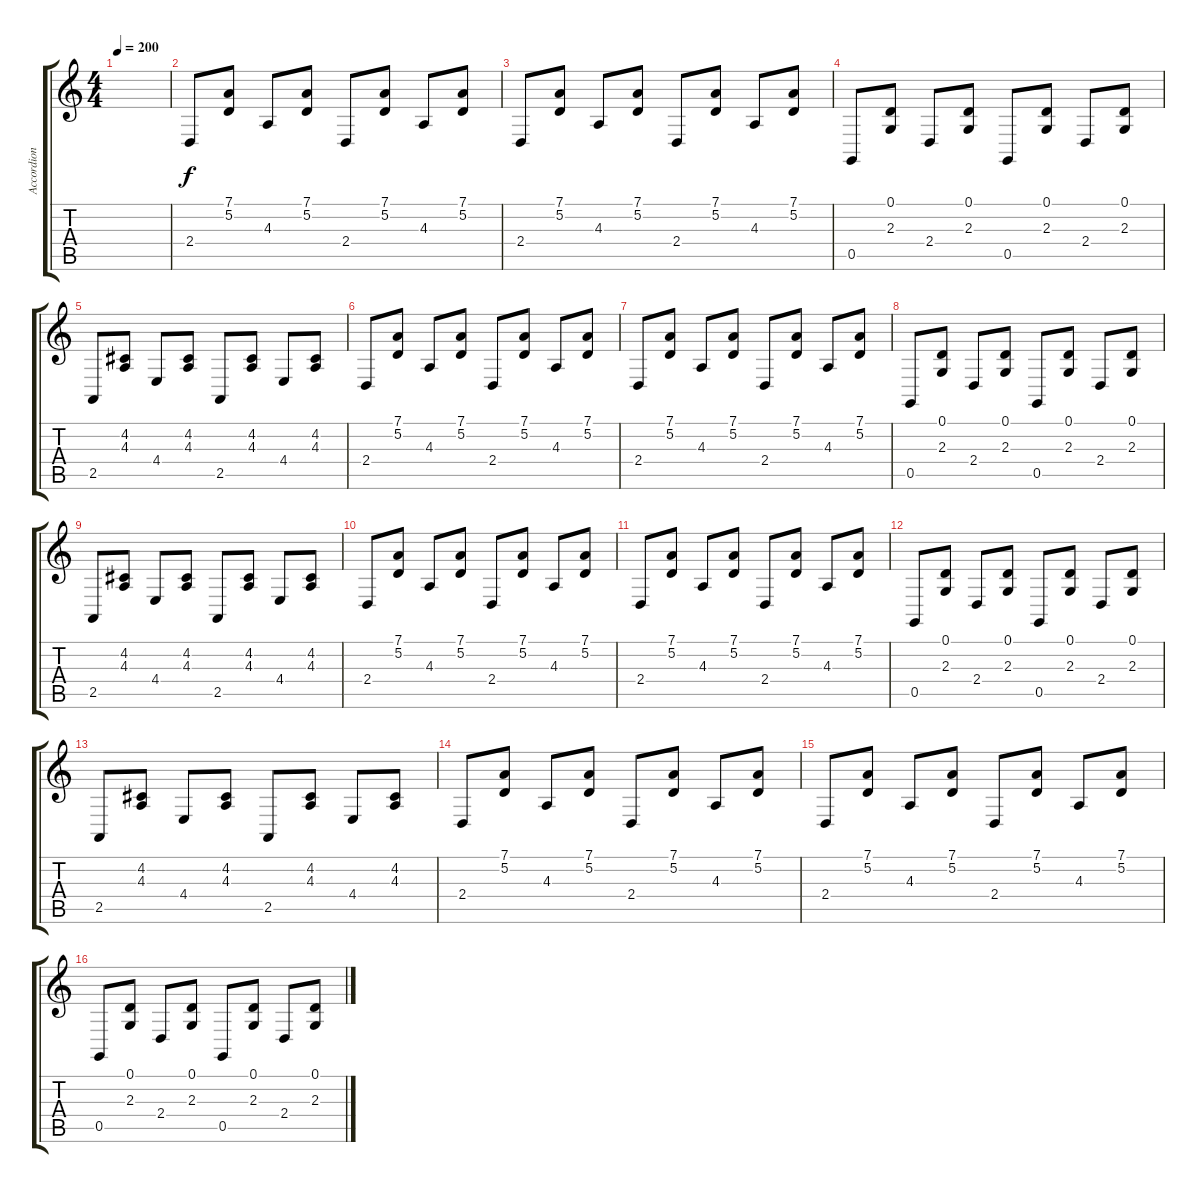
\track ("Accordion" "Accordion") {instrument accordion}
\staff {score tabs}
\tuning (D4 A3 F3 C3 G2 D2) {hide}
\ts (4 4)
\tempo 200
\clef g2
\ks c
|
2.4.8 (7.1 5.2).8 4.3.8 (7.1 5.2).8 2.4.8 (7.1 5.2).8 4.3.8 (7.1 5.2).8 |
2.4.8 (7.1 5.2).8 4.3.8 (7.1 5.2).8 2.4.8 (7.1 5.2).8 4.3.8 (7.1 5.2).8 |
0.5.8 (0.1 2.3).8 2.4.8 (0.1 2.3).8 0.5.8 (0.1 2.3).8 2.4.8 (0.1 2.3).8 |
2.5.8 (4.2 4.3).8 4.4.8 (4.2 4.3).8 2.5.8 (4.2 4.3).8 4.4.8 (4.2 4.3).8 |
2.4.8 (7.1 5.2).8 4.3.8 (7.1 5.2).8 2.4.8 (7.1 5.2).8 4.3.8 (7.1 5.2).8 |
2.4.8 (7.1 5.2).8 4.3.8 (7.1 5.2).8 2.4.8 (7.1 5.2).8 4.3.8 (7.1 5.2).8 |
0.5.8 (0.1 2.3).8 2.4.8 (0.1 2.3).8 0.5.8 (0.1 2.3).8 2.4.8 (0.1 2.3).8 |
2.5.8 (4.2 4.3).8 4.4.8 (4.2 4.3).8 2.5.8 (4.2 4.3).8 4.4.8 (4.2 4.3).8 |
2.4.8 (7.1 5.2).8 4.3.8 (7.1 5.2).8 2.4.8 (7.1 5.2).8 4.3.8 (7.1 5.2).8 |
2.4.8 (7.1 5.2).8 4.3.8 (7.1 5.2).8 2.4.8 (7.1 5.2).8 4.3.8 (7.1 5.2).8 |
0.5.8 (0.1 2.3).8 2.4.8 (0.1 2.3).8 0.5.8 (0.1 2.3).8 2.4.8 (0.1 2.3).8 |
2.5.8 (4.2 4.3).8 4.4.8 (4.2 4.3).8 2.5.8 (4.2 4.3).8 4.4.8 (4.2 4.3).8 |
2.4.8 (7.1 5.2).8 4.3.8 (7.1 5.2).8 2.4.8 (7.1 5.2).8 4.3.8 (7.1 5.2).8 |
2.4.8 (7.1 5.2).8 4.3.8 (7.1 5.2).8 2.4.8 (7.1 5.2).8 4.3.8 (7.1 5.2).8 |
0.5.8 (0.1 2.3).8 2.4.8 (0.1 2.3).8 0.5.8 (0.1 2.3).8 2.4.8 (0.1 2.3).8
